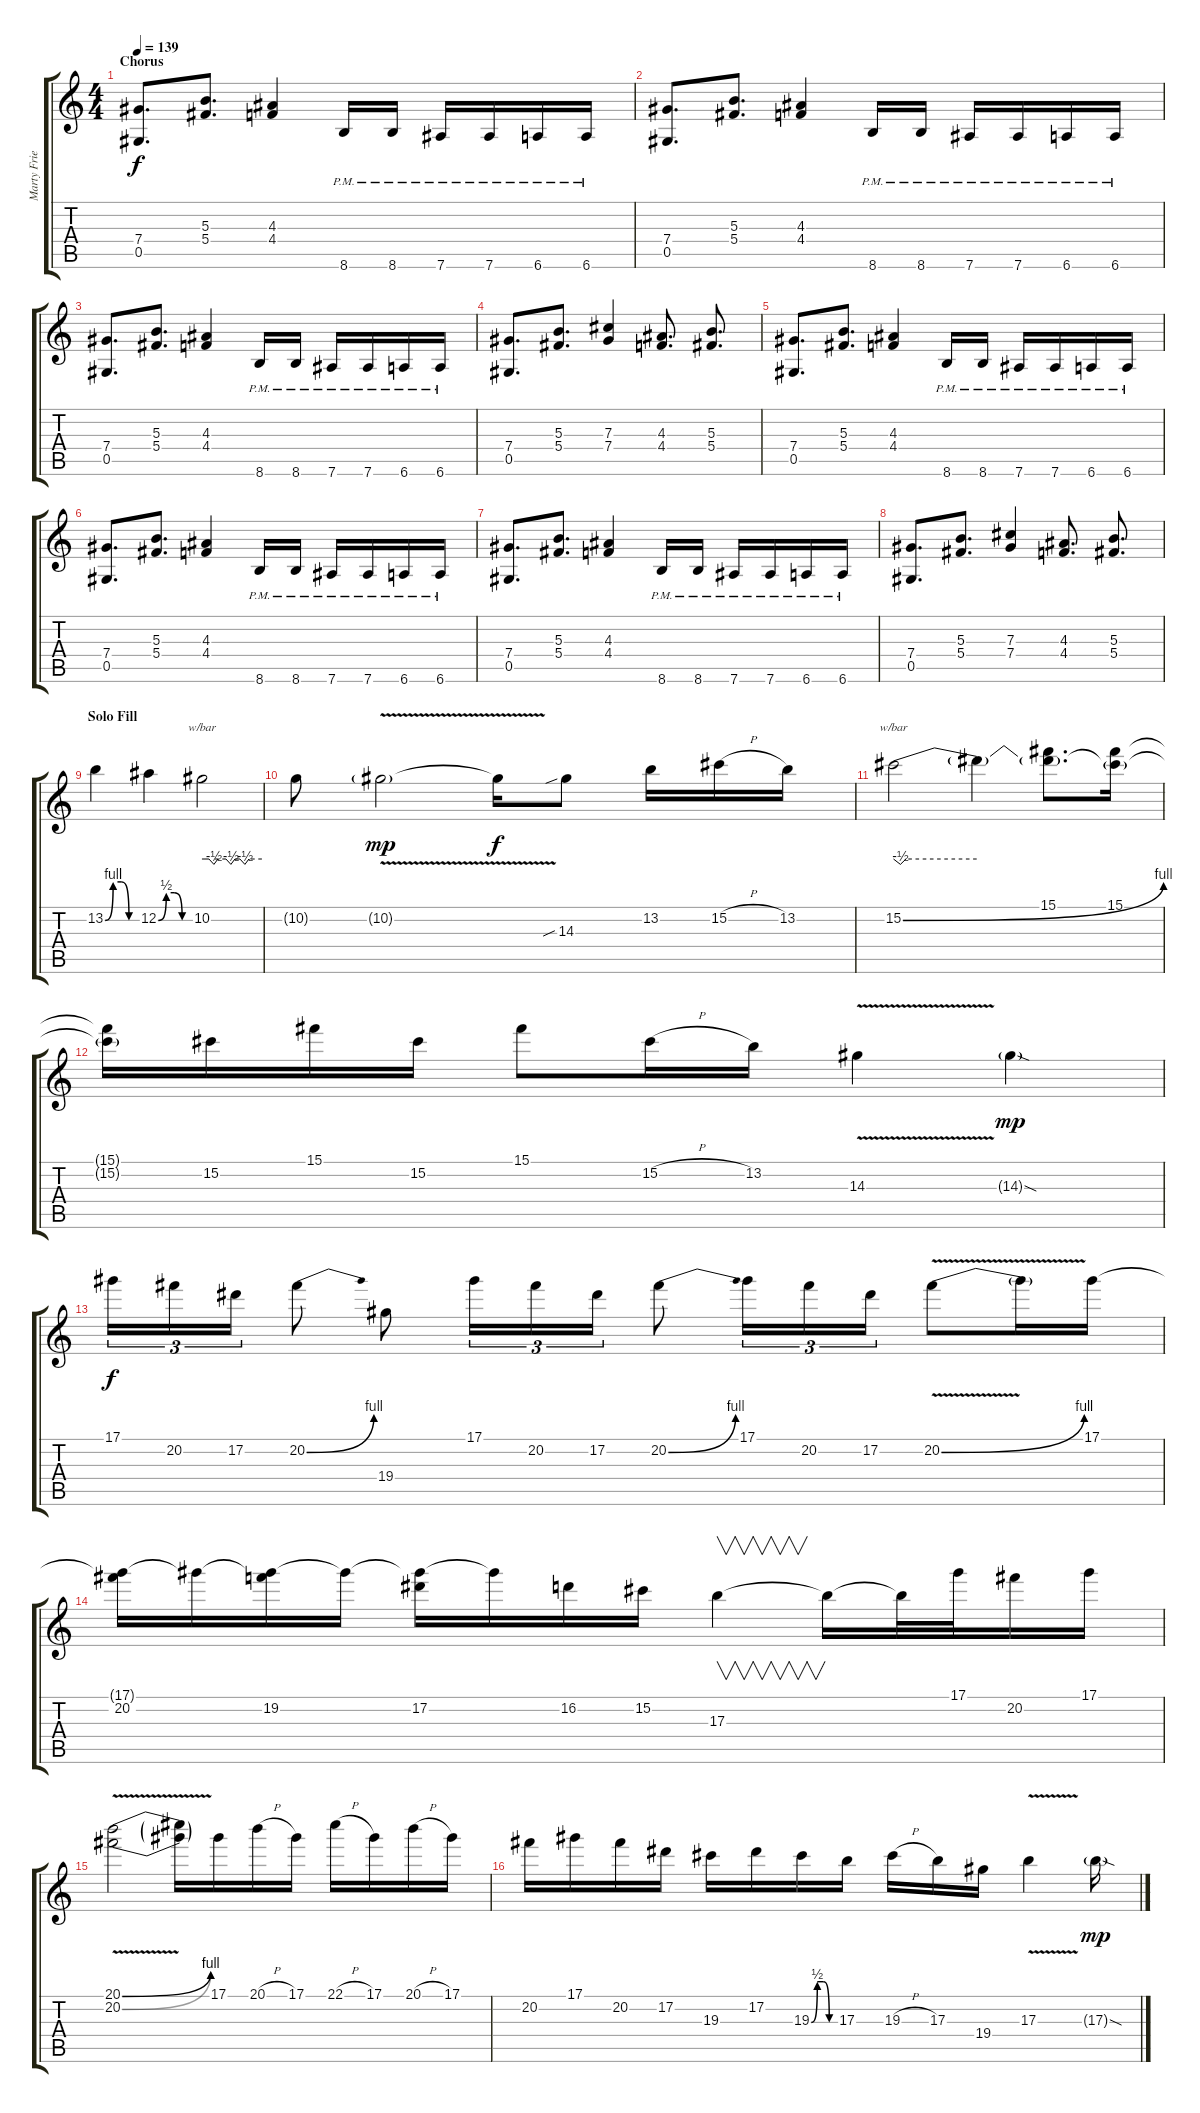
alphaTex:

\track ("Marty Friedman" "Marty Frie") {instrument distortionguitar}
\staff {score tabs}
\tuning (Eb4 Bb3 Gb3 Db3 Ab2 Eb2) {hide}
\ts (4 4)
\section ("" "Chorus")
\tempo 139
\clef g2
\ks c
(7.4 0.5).8{d dy f} (5.3 5.4).8{d} (4.3 4.4).4 8.6{pm}.16 8.6{pm}.16 7.6{pm}.16 7.6{pm}.16 6.6{pm}.16 6.6{pm}.16 |
(7.4 0.5).8{d} (5.3 5.4).8{d} (4.3 4.4).4 8.6{pm}.16 8.6{pm}.16 7.6{pm}.16 7.6{pm}.16 6.6{pm}.16 6.6{pm}.16 |
(7.4 0.5).8{d} (5.3 5.4).8{d} (4.3 4.4).4 8.6{pm}.16 8.6{pm}.16 7.6{pm}.16 7.6{pm}.16 6.6{pm}.16 6.6{pm}.16 |
(7.4 0.5).8{d} (5.3 5.4).8{d} (7.3 7.4).4 (4.3 4.4).8{d} (5.3 5.4).8{d} |
(7.4 0.5).8{d} (5.3 5.4).8{d} (4.3 4.4).4 8.6{pm}.16 8.6{pm}.16 7.6{pm}.16 7.6{pm}.16 6.6{pm}.16 6.6{pm}.16 |
(7.4 0.5).8{d} (5.3 5.4).8{d} (4.3 4.4).4 8.6{pm}.16 8.6{pm}.16 7.6{pm}.16 7.6{pm}.16 6.6{pm}.16 6.6{pm}.16 |
(7.4 0.5).8{d} (5.3 5.4).8{d} (4.3 4.4).4 8.6{pm}.16 8.6{pm}.16 7.6{pm}.16 7.6{pm}.16 6.6{pm}.16 6.6{pm}.16 |
(7.4 0.5).8{d} (5.3 5.4).8{d} (7.3 7.4).4 (4.3 4.4).8{d} (5.3 5.4).8{d} |
\section ("" "Solo Fill")
13.2{be (custom 0 0 15 4 30 4 45 0 60 0)}.4 12.2{be (custom 0 0 15 2 30 2 45 0 60 0)}.4 10.2.2{tbe (custom default 0 0 7 0 12 -2 16 0 24 0 29 -2 33 0 38 0 43 -2 47 0 60 0)} |
10.2{t}.8 10.2{v g}.2{dy mp} 10.2{t}.16{dy f} 14.3{sib}.8 13.2.16 15.2{h}.16 13.2.16 |
15.2{be (bend 0 0 60 4)}.2{tbe (custom default 0 0 5 -2 9 0 60 0)} 15.2{t}.4 (15.1 15.2{t}).8{d} (15.1 15.2{t}).16 |
(15.1{t} 15.2{t}).16 15.2.16 15.1.16 15.2.16 15.1.8 15.2{h}.16 13.2.16 14.3{v}.4 14.3{sod g}.4{dy mp} |
17.1.16{tu (3 2) dy f} 20.2.16{tu (3 2)} 17.2.16{tu (3 2)} 20.2{be (bend 0 0 60 4)}.8 19.4.8 17.1.16{tu (3 2)} 20.2.16{tu (3 2)} 17.2.16{tu (3 2)} 20.2{be (bend 0 0 60 4)}.8 17.1.16{tu (3 2)} 20.2.16{tu (3 2)} 17.2.16{tu (3 2)} 20.2{be (bend 0 0 60 4) v}.8 20.2{t}.16 17.1.16 |
(17.1{t} 20.2).16 17.1{t}.16 (17.1{t} 19.2).16 17.1{t}.16 (17.1{t} 17.2).16 17.1{t}.16 16.2.16 15.2.16 17.3.4{v} 17.3{t}.16 17.3{t}.32 17.1.32 20.2.16 17.1.16 |
(20.1{be (bend 0 0 60 4) v} 20.2{be (bend 0 0 60 4) v}).2 (20.1{t} 20.2{t}).16 17.1.16 20.1{h}.16 17.1.16 22.1{h}.16 17.1.16 20.1{h}.16 17.1.16 |
20.2.16 17.1.16 20.2.16 17.2.16 19.3.16 17.2.16 19.3{be (custom 0 0 15 2 30 2 45 0 60 0)}.16 17.3.16 19.3{h}.16 17.3.16 19.4.16 17.3{v}.4 17.3{sod g}.16{dy mp}
